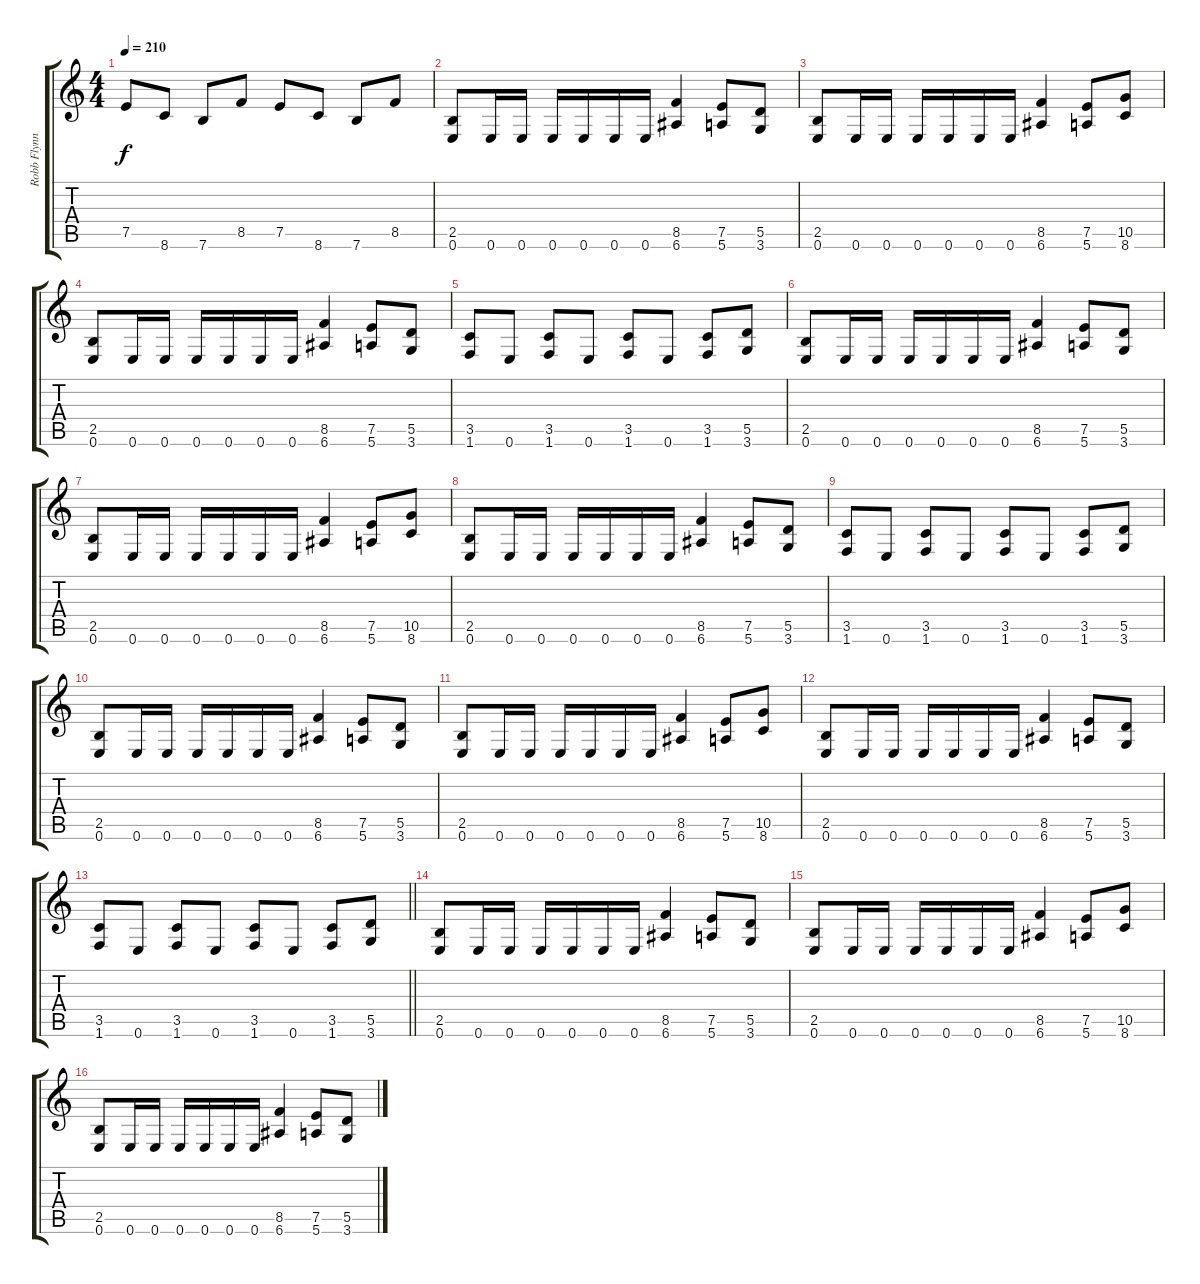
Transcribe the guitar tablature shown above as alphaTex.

\track ("Robb Flynn" "Robb Flynn") {instrument distortionguitar}
\staff {score tabs}
\tuning (E4 B3 G3 D3 A2 E2) {hide}
\ts (4 4)
\tempo 210
\clef g2
\ks c
7.5.8{dy f} 8.6.8 7.6.8 8.5.8 7.5.8 8.6.8 7.6.8 8.5.8 |
(2.5 0.6).8 0.6.16 0.6.16 0.6.16 0.6.16 0.6.16 0.6.16 (8.5 6.6).4 (7.5 5.6).8 (5.5 3.6).8 |
(2.5 0.6).8 0.6.16 0.6.16 0.6.16 0.6.16 0.6.16 0.6.16 (8.5 6.6).4 (7.5 5.6).8 (10.5 8.6).8 |
(2.5 0.6).8 0.6.16 0.6.16 0.6.16 0.6.16 0.6.16 0.6.16 (8.5 6.6).4 (7.5 5.6).8 (5.5 3.6).8 |
(3.5 1.6).8 0.6.8 (3.5 1.6).8 0.6.8 (3.5 1.6).8 0.6.8 (3.5 1.6).8 (5.5 3.6).8 |
(2.5 0.6).8 0.6.16 0.6.16 0.6.16 0.6.16 0.6.16 0.6.16 (8.5 6.6).4 (7.5 5.6).8 (5.5 3.6).8 |
(2.5 0.6).8 0.6.16 0.6.16 0.6.16 0.6.16 0.6.16 0.6.16 (8.5 6.6).4 (7.5 5.6).8 (10.5 8.6).8 |
(2.5 0.6).8 0.6.16 0.6.16 0.6.16 0.6.16 0.6.16 0.6.16 (8.5 6.6).4 (7.5 5.6).8 (5.5 3.6).8 |
(3.5 1.6).8 0.6.8 (3.5 1.6).8 0.6.8 (3.5 1.6).8 0.6.8 (3.5 1.6).8 (5.5 3.6).8 |
(2.5 0.6).8 0.6.16 0.6.16 0.6.16 0.6.16 0.6.16 0.6.16 (8.5 6.6).4 (7.5 5.6).8 (5.5 3.6).8 |
(2.5 0.6).8 0.6.16 0.6.16 0.6.16 0.6.16 0.6.16 0.6.16 (8.5 6.6).4 (7.5 5.6).8 (10.5 8.6).8 |
(2.5 0.6).8 0.6.16 0.6.16 0.6.16 0.6.16 0.6.16 0.6.16 (8.5 6.6).4 (7.5 5.6).8 (5.5 3.6).8 |
\barLineRight lightlight
(3.5 1.6).8 0.6.8 (3.5 1.6).8 0.6.8 (3.5 1.6).8 0.6.8 (3.5 1.6).8 (5.5 3.6).8 |
(2.5 0.6).8 0.6.16 0.6.16 0.6.16 0.6.16 0.6.16 0.6.16 (8.5 6.6).4 (7.5 5.6).8 (5.5 3.6).8 |
(2.5 0.6).8 0.6.16 0.6.16 0.6.16 0.6.16 0.6.16 0.6.16 (8.5 6.6).4 (7.5 5.6).8 (10.5 8.6).8 |
(2.5 0.6).8 0.6.16 0.6.16 0.6.16 0.6.16 0.6.16 0.6.16 (8.5 6.6).4 (7.5 5.6).8 (5.5 3.6).8
